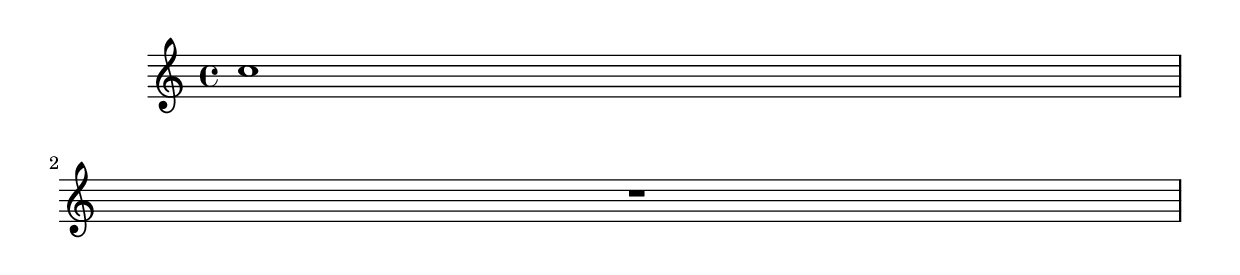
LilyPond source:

\version "2.4.0"
\header {

    texidoc = "There are both long and short instrument names.
Engraving instrument names should not be confused by the
multimeasure rests. "

}

\score{
    \context Staff <<
	\set Staff.instrument = "instrument"
	\set Staff.instr = "instr"
	{c''1 \break R1 }
    >>
    \layout {
	raggedright = ##t
	\context {
	    \Staff
	    \consists Instrument_name_engraver

	}
    }
}



